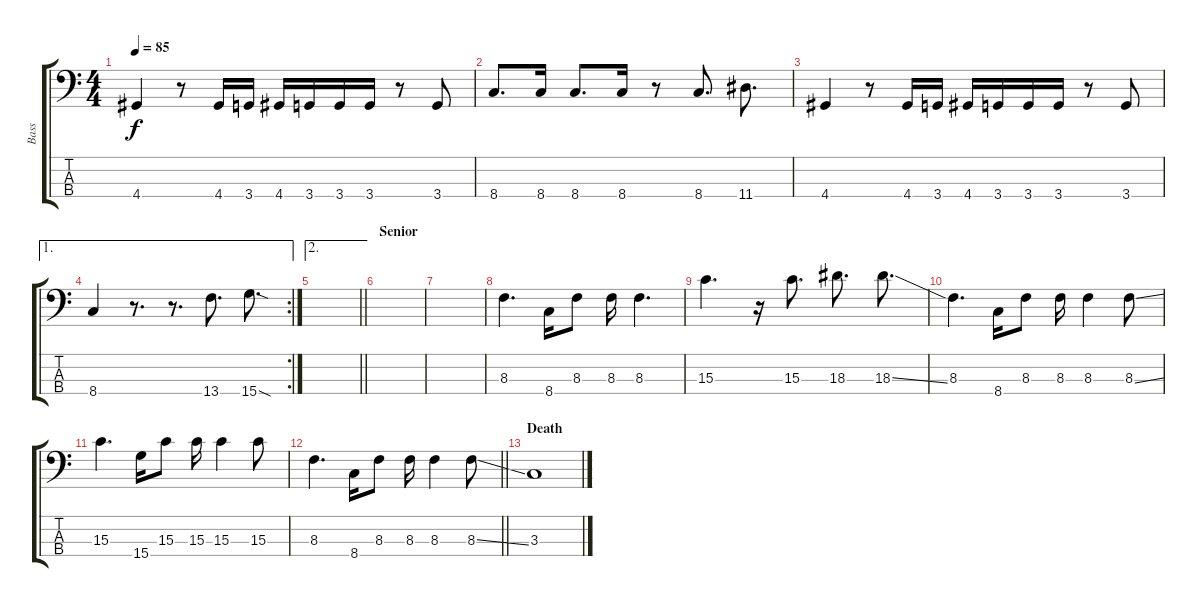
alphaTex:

\track ("Bass" "Bass") {instrument electricbassfinger}
\staff {score tabs}
\tuning (G2 D2 A1 E1) {hide}
\ts (4 4)
\tempo 85
\clef f4
\ks c
4.4.4{dy f} r.8 4.4.16 3.4.16 4.4.16 3.4.16 3.4.16 3.4.16 r.8 3.4.8 |
8.4.8{d} 8.4.16 8.4.8{d} 8.4.16 r.8 8.4.8{d} 11.4.8{d} |
4.4.4 r.8 4.4.16 3.4.16 4.4.16 3.4.16 3.4.16 3.4.16 r.8 3.4.8 |
\ae 1
\rc 2
8.4.4 r.8{d} r.8{d} 13.4.8{d} 15.4{sod}.8{d} |
\ae 2
\barLineRight lightlight
|
\section ("" "Senior")
|
|
8.3.4{d} 8.4.16 8.3.8 8.3.16 8.3.4{d} |
15.3.4{d} r.16 15.3.8{d} 18.3.8{d} 18.3{ss}.8{d} |
8.3.4{d} 8.4.16 8.3.8 8.3.16 8.3.4 8.3{ss}.8 |
15.3.4{d} 15.4.16 15.3.8 15.3.16 15.3.4 15.3.8 |
\barLineRight lightlight
8.3.4{d} 8.4.16 8.3.8 8.3.16 8.3.4 8.3{ss}.8 |
\section ("" "Death")
3.3.1
